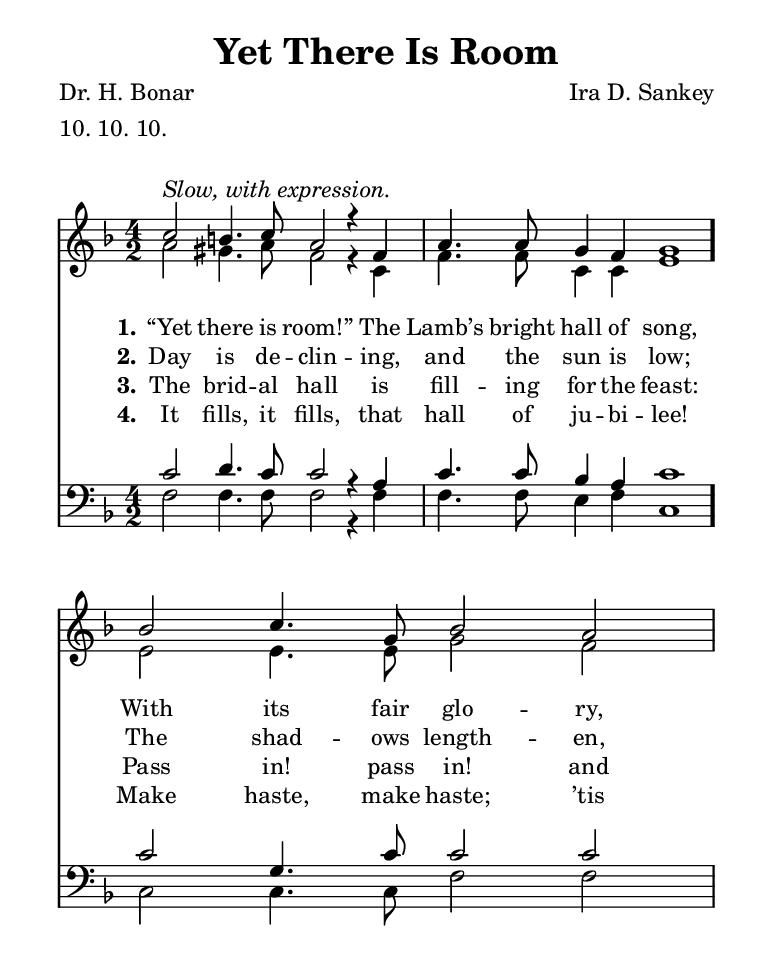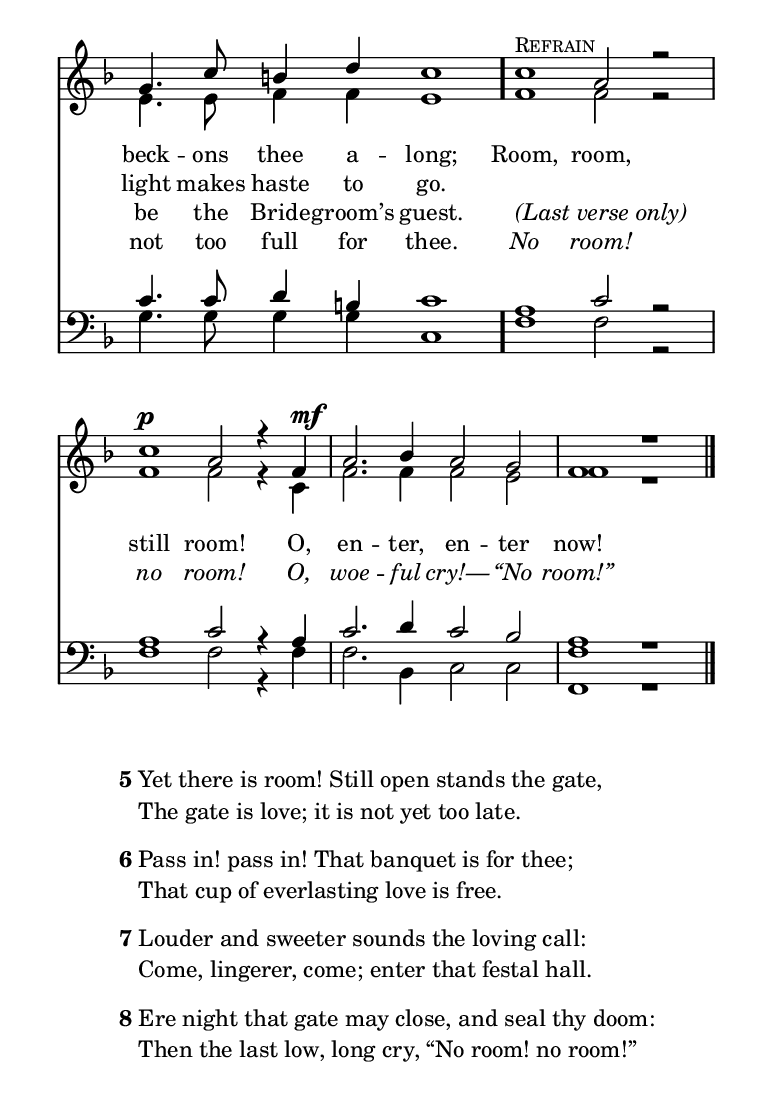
\include "common/global.ily"
\paper {
  \include "common/paper.ily"
  ragged-bottom = ##t
  ragged-last-bottom = ##t
  systems-per-page = ##f
  %page-count = ##f
}

\header{
  hymnnumber = "32"
  title = "Yet There Is Room"
  tunename = ""
  meter = "10. 10. 10."
  poet = "Dr. H. Bonar"
  composer = "Ira D. Sankey"
  %copyright = ""
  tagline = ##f
}

% for fermata in MIDI
ta = { \tempo 2=72 }
tb = { \tempo 2=36 }

patternAA = { c2 c4. c8 c2 c4 c4 | c4. c8 c4 c4 c1 }
patternAB = { c2 c4. c8 c2 c2    | c4. c8 c4 c4 c1 }

patternBA = { c1 c2 c2 | c1 c2 c4 c4 | c2. c4 c2 c2 | c1 c1 }

global = {
  \include "common/overrides.ily"
  \override Staff.TimeSignature.style = #'()
  \time 4/2
  \override Score.MetronomeMark.transparent = ##t % hide all fermata changes too
  \ta
  \key f \major
  %\partial 4
  \autoBeamOff
}

notesSoprano = {
\global
\relative c'' {

  % XXX too much vspace
  << s^\markup { \italic "Slow, with expression." }
  \changePitch \patternAA { c b c a r f | a a g f g } >>
  \changePitch \patternAB { bes c g bes a | g c b d c }

  << s^\markup { \small \caps "Refrain" }
  \changePitch \patternBA { c a r | c^\markup { \dynamic p } a r f^\markup { \dynamic mf } | a bes a g | f r } >>

  \bar "|."

}
}

notesAlto = {
\global
\relative e' {

  \changePitch \patternAA { a gis a f r c | f f c c e  }
  \changePitch \patternAB { e e e g f | e e f f e }

  \changePitch \patternBA { f f r | f f r c | f f f e | f r }

}
}

notesTenor = {
\global
\relative a {

  \changePitch \patternAA { c d c c r a | c c bes a c }
  \changePitch \patternAB { c g c c c | c c d b c }

  \changePitch \patternBA { a c r | a c r a | c d c bes | a r }

}
}

notesBass = {
\global
\relative f {

  \changePitch \patternAA { f f f f r f | f f e f c }
  \changePitch \patternAB { c c c f f | g g g g c, }

  \changePitch \patternBA { f f r | f f r f | f bes, c c | < f f, > r }

}
}

Refrain = \lyricmode {

Room, room, still room! O, en -- ter, en -- ter now!

}

RefrainD = \lyricmode {

 { \italicsOn }
No room! no room! O, woe -- ful cry!— “No room!”
 { \italicsOff }

}

wordsA = \lyricmode {
\set stanza = "1."

“Yet there is room!” The Lamb’s bright hall of song, \bar "."
With its fair glo -- ry, beck -- ons thee a -- long; \bar "."

\Refrain

}

wordsB = \lyricmode {
\set stanza = "2."

Day is de -- clin -- ing, and the sun is low;
The shad -- ows length -- en, light makes haste to go.

}

wordsC = \lyricmode {
\set stanza = "3."

The brid -- al hall is fill -- ing for the feast:
Pass in! pass in! and be the Bride -- groom’s guest.
% The space before the next brace is critical for TXT generation
 { \skip 4 \markup { \italic "(Last verse only)" } }

}

wordsD = \lyricmode {
\set stanza = "4."

It fills, it fills, that hall of ju -- bi -- lee!
Make haste, make haste; ’tis not too full for thee.

\RefrainD % TODO in TXT generation this should come at end

}

wordsE = \markuplist {

\line { Yet there is room! Still open stands the gate, }
\line { The gate is love; it is not yet too late.      }

}

wordsF = \markuplist {

\line { Pass in! pass in! That banquet is for thee; }
\line { That cup of everlasting love is free.       }

}

wordsG = \markuplist {

\line { Louder and sweeter sounds the loving call:    }
\line { Come, lingerer, come; enter that festal hall. }

}

wordsH = \markuplist {

\line { Ere night that gate may close, and seal thy doom: } 
\line { Then the last low, long cry, “No room! no room!”  } % XXX original does not have closing quote

}

\score {
  \context ChoirStaff <<
    \context Staff = upper <<
      \set ChoirStaff.systemStartDelimiter = #'SystemStartBar
      \context Voice  = sopranos { \voiceOne << \notesSoprano >> }
      \context Voice  = altos { \voiceTwo << \notesAlto >> }
      \context Lyrics = one   \lyricsto sopranos \wordsA
      \context Lyrics = two   \lyricsto sopranos \wordsB
      \context Lyrics = three \lyricsto sopranos \wordsC
      \context Lyrics = four  \lyricsto sopranos \wordsD
      %\context Lyrics = five  \lyricsto sopranos \wordsE
    >>
    \context Staff = men <<
      \clef bass
      \context Voice  = tenors { \voiceOne << \notesTenor >> }
      \context Voice  = basses { \voiceTwo << \notesBass >> }
    >>
  >>
  \layout {
    \include "common/layout.ily"
  }
  \midi{
    \include "common/midi.ily"
  }
}

\markup { \fill-line { \column {
  \line{ \bold 5 \column { \wordsE } } \combine \null \vspace #0.4
  \line{ \bold 6 \column { \wordsF } } \combine \null \vspace #0.4
  \line{ \bold 7 \column { \wordsG } } \combine \null \vspace #0.4
  \line{ \bold 8 \column { \wordsH } } %\combine \null \vspace #0.4
} } }


\version "2.18.0"  % necessary for upgrading to future LilyPond versions.

% vi:set et ts=2 sw=2 ai nocindent syntax=lilypond
